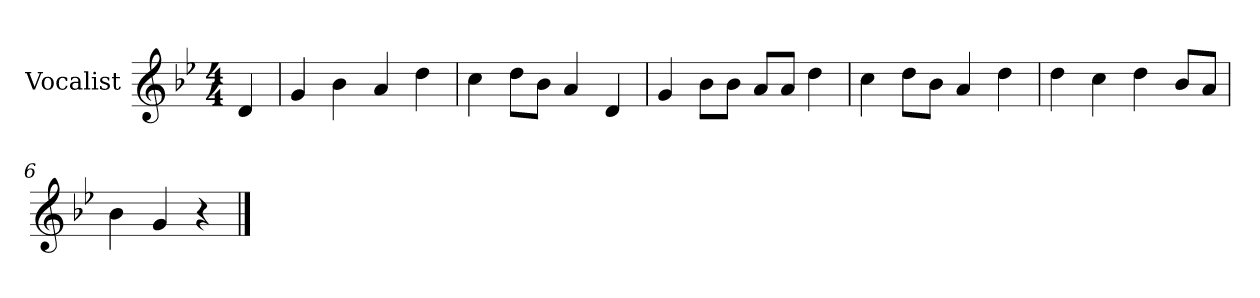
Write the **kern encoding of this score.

**kern
*part1
*staff1
*I"Vocalist
*k[b-e-]
*g:
*M4/4
=
4d
=1
4g
4b-
4a
4dd
=2
4cc
8ddL
8b-J
4a
4d
=3
4g
8b-L
8b-J
8aL
8aJ
4dd
=4
4cc
8ddL
8b-J
4a
4dd
=5
4dd
4cc
4dd
8b-L
8aJ
=6
4b-
4g
4r
==
*-
